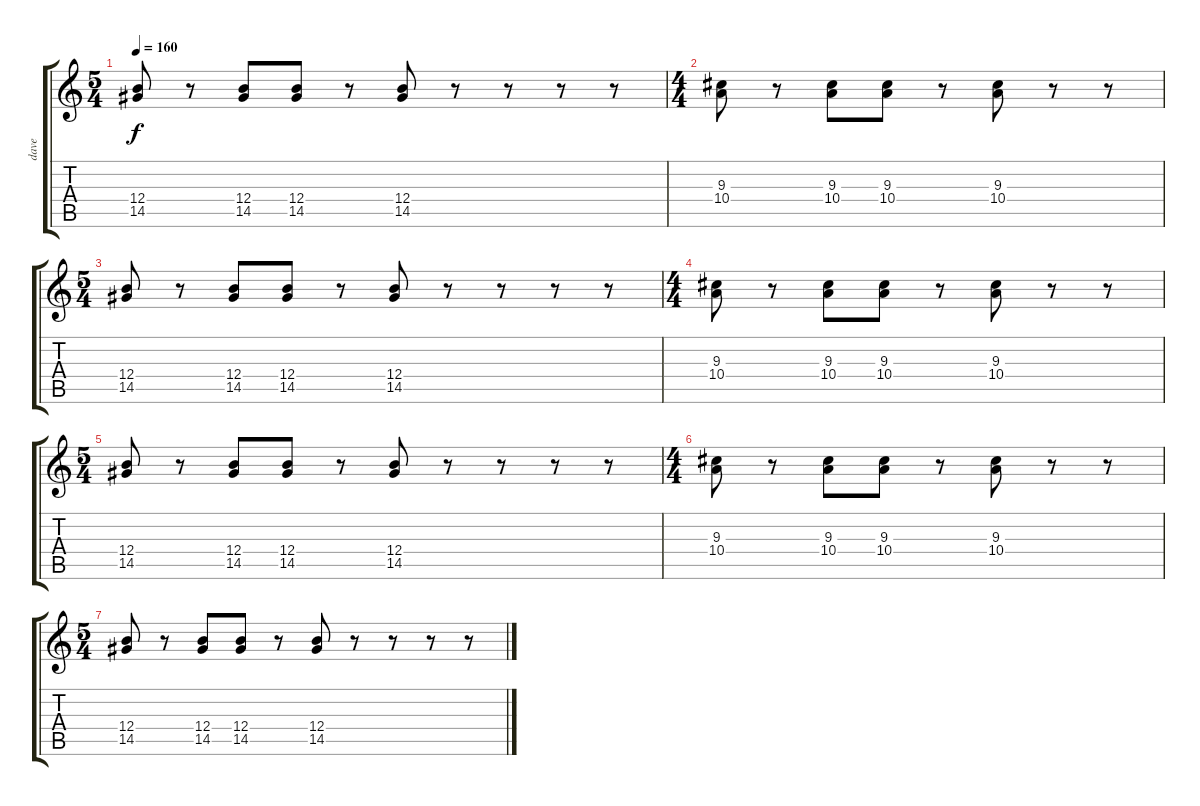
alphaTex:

\track ("dave" "dave") {instrument electricguitarjazz}
\staff {score tabs}
\tuning (Db4 Ab3 E3 B2 Gb2 B1) {hide}
\ts (5 4)
\tempo 160
\clef g2
\ks c
(12.4 14.5).8{dy f} r.8 (12.4 14.5).8 (12.4 14.5).8 r.8 (12.4 14.5).8 r.8 r.8 r.8 r.8 |
\ts (4 4)
(9.3 10.4).8 r.8 (9.3 10.4).8 (9.3 10.4).8 r.8 (9.3 10.4).8 r.8 r.8 |
\ts (5 4)
(12.4 14.5).8 r.8 (12.4 14.5).8 (12.4 14.5).8 r.8 (12.4 14.5).8 r.8 r.8 r.8 r.8 |
\ts (4 4)
(9.3 10.4).8 r.8 (9.3 10.4).8 (9.3 10.4).8 r.8 (9.3 10.4).8 r.8 r.8 |
\ts (5 4)
(12.4 14.5).8 r.8 (12.4 14.5).8 (12.4 14.5).8 r.8 (12.4 14.5).8 r.8 r.8 r.8 r.8 |
\ts (4 4)
(9.3 10.4).8 r.8 (9.3 10.4).8 (9.3 10.4).8 r.8 (9.3 10.4).8 r.8 r.8 |
\ts (5 4)
(12.4 14.5).8 r.8 (12.4 14.5).8 (12.4 14.5).8 r.8 (12.4 14.5).8 r.8 r.8 r.8 r.8
